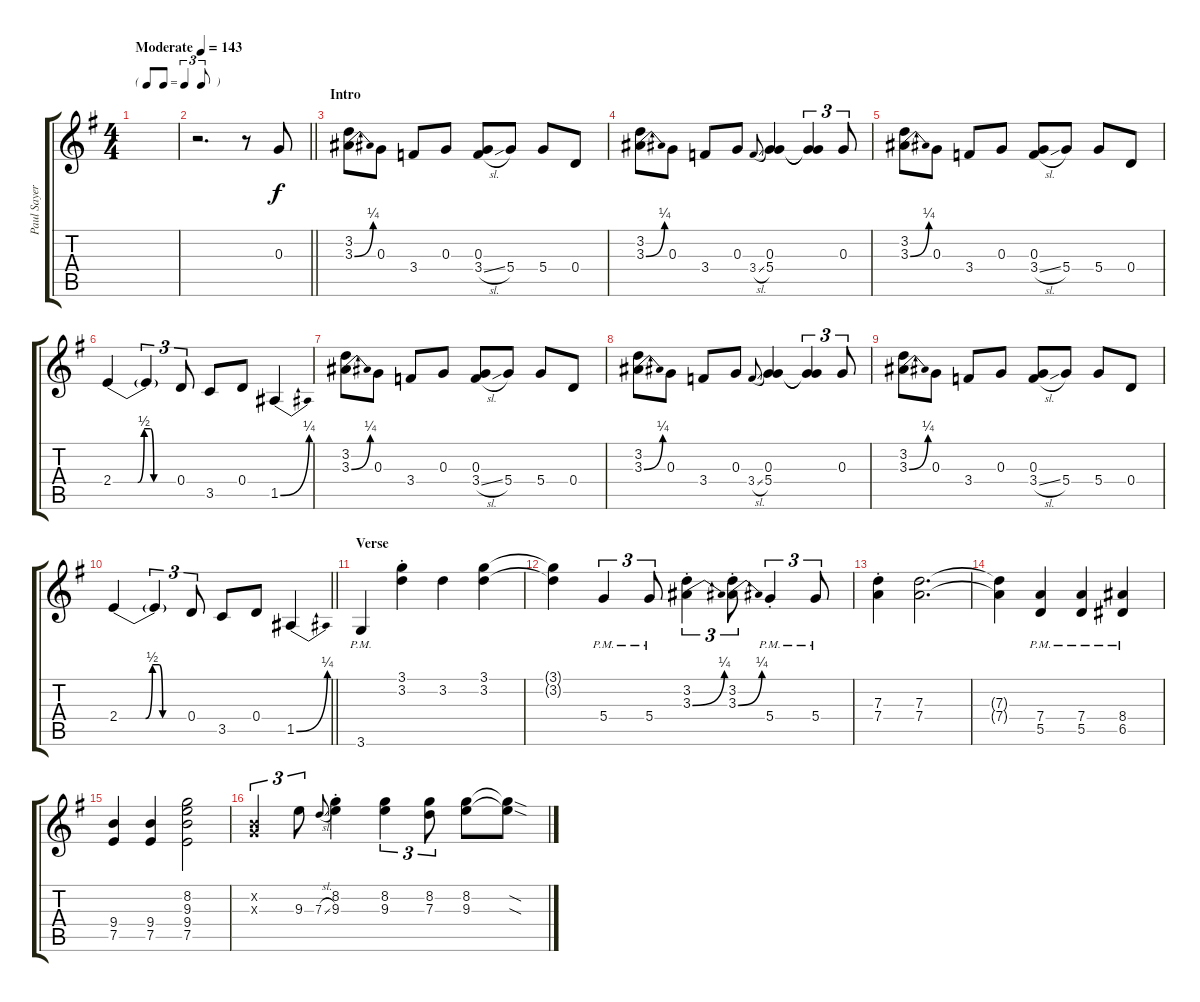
\track ("Paul Sayer" "Paul Sayer") {instrument overdrivenguitar}
\staff {score tabs}
\tuning (E4 B3 G3 D3 A2 E2) {hide}
\ts (4 4)
\tf triplet8th
\tempo (143 "Moderate")
\clef g2
\ks g
|
\barLineRight lightlight
r.2{d} r.8 0.3.8 |
\section ("" "Intro")
(3.2 3.3{be (bend 0 0 60 1)}).8 0.3.8 3.4.8 0.3.8 (0.3 3.4{sl}).8 5.4.8 5.4.8 0.4.8 |
(3.2 3.3{be (bend 0 0 60 1)}).8 0.3.8 3.4.8 0.3.8 3.4{sl}.8{gr onbeat} (0.3 5.4).4 (0.3{t} 5.4{t}).4{tu (3 2)} 0.3.8{tu (3 2)} |
(3.2 3.3{be (bend 0 0 60 1)}).8 0.3.8 3.4.8 0.3.8 (0.3 3.4{sl}).8 5.4.8 5.4.8 0.4.8 |
2.4{be (custom 0 0 23 0 29 2 35 2 38 0 46 0 60 0)}.4 2.4{t}.4{tu (3 2)} 0.4.8{tu (3 2)} 3.5.8 0.4.8 1.5{be (bend 0 0 60 1)}.4 |
(3.2 3.3{be (bend 0 0 60 1)}).8 0.3.8 3.4.8 0.3.8 (0.3 3.4{sl}).8 5.4.8 5.4.8 0.4.8 |
(3.2 3.3{be (bend 0 0 60 1)}).8 0.3.8 3.4.8 0.3.8 3.4{sl}.8{gr onbeat} (0.3 5.4).4 (0.3{t} 5.4{t}).4{tu (3 2)} 0.3.8{tu (3 2)} |
(3.2 3.3{be (bend 0 0 60 1)}).8 0.3.8 3.4.8 0.3.8 (0.3 3.4{sl}).8 5.4.8 5.4.8 0.4.8 |
\barLineRight lightlight
2.4{be (custom 0 0 23 0 29 2 35 2 38 0 46 0 60 0)}.4 2.4{t}.4{tu (3 2)} 0.4.8{tu (3 2)} 3.5.8 0.4.8 1.5{be (bend 0 0 60 1)}.4 |
\section ("" "Verse")
3.6{pm}.4 (3.1{st} 3.2{st}).4 3.2.4 (3.1 3.2).4 |
(3.1{t} 3.2{t}).4 5.4{pm}.4{tu (3 2)} 5.4{pm}.8{tu (3 2)} (3.2{st} 3.3{be (bend 0 0 60 1) st}).4{tu (3 2)} (3.2{st} 3.3{be (bend 0 0 60 1) st}).8{tu (3 2)} 5.4{pm st}.4{tu (3 2)} 5.4{pm}.8{tu (3 2)} |
(7.3{st} 7.4{st}).4 (7.3 7.4).2{d} |
(7.3{t} 7.4{t}).4 (7.4{pm} 5.5{pm}).4 (7.4{pm} 5.5{pm}).4 (8.4{pm} 6.5{pm}).4 |
(9.4 7.5).4 (9.4 7.5).4 (8.2 9.3 9.4 7.5).2 |
(0.2{x} 0.3{x}).4{tu (3 2)} 9.3.8{tu (3 2)} 7.3{sl}.8{gr onbeat} (8.2{st} 9.3{st}).4 (8.2 9.3).4{tu (3 2)} (8.2 7.3).8{tu (3 2)} (8.2 9.3).8 (8.2{sod t} 9.3{sod t}).8
